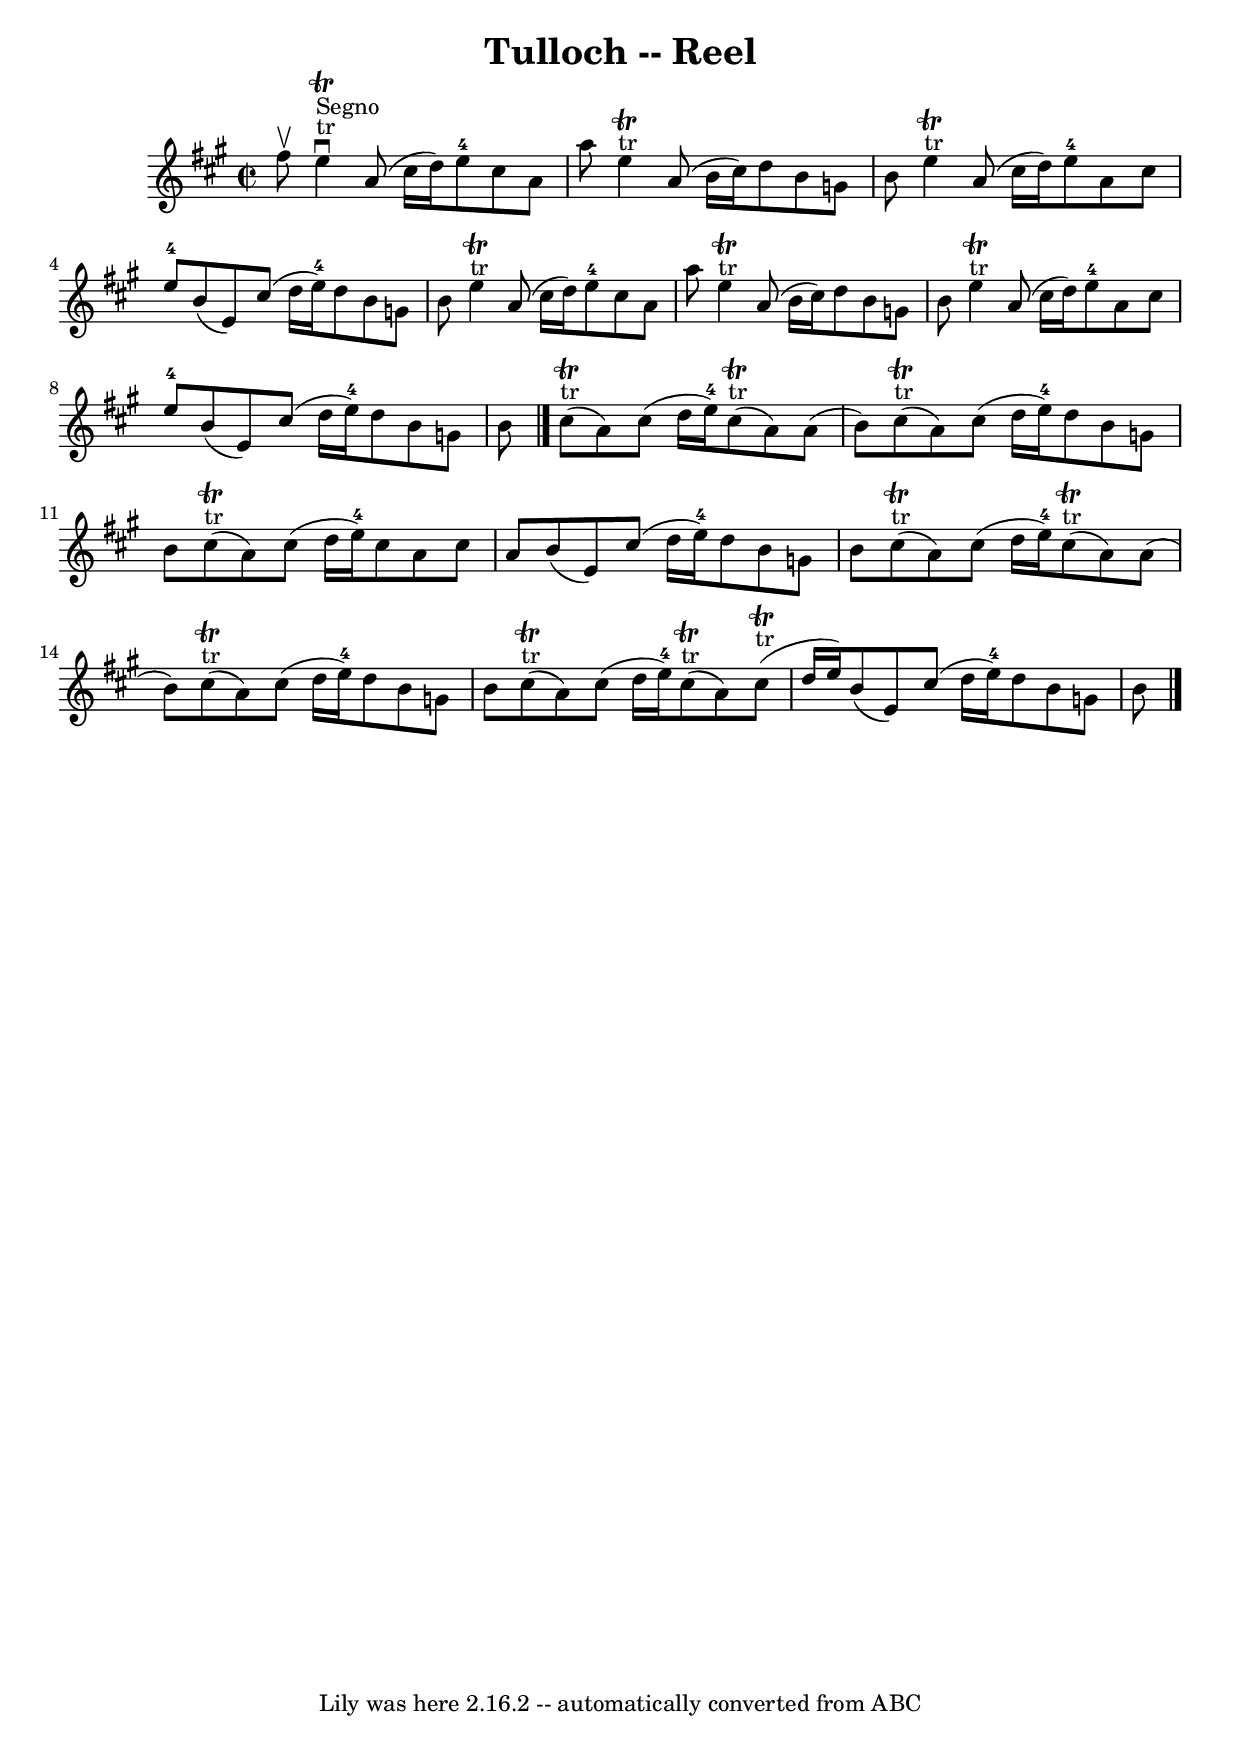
\version "2.16.2"
\include "Mammoth.ily"
\header {
  %% book = "Ryan's Mammoth Collection"
  crossRefNumber = "1"
  footnotes = "\\\\249\\\\the key is A mixolydian but the book shows 3 sharps and\\\\puts each G as neutral"
  origin = "SCOTCH."
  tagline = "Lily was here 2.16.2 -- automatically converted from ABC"
  title = "Tulloch -- Reel"

}
voicedefault =  {


  \override Staff.TimeSignature #'style = #'C
  \time 2/2 
  \key a \major
 fis''8^\upbow   |
  e''4 
  ^"tr"^"Segno"^\downbow^\trill a'8 (cis''16 d''16) e''8-4   
  cis''8 a'8 a''8    |
  e''4^"tr"^\trill a'8 (b'16    
  cis''16) d''8 b'8 g'8 b'8    |
  e''4^"tr"^\trill   
  a'8 (cis''16 d''16) e''8-4 a'8 cis''8 e''8-4   
  |
  b'8 (e'8) cis''8 (d''16 e''16-4) d''8 b'8    
  g'8 b'8    |
  e''4^"tr"^\trill a'8 (cis''16 d''16)   
  e''8-4 cis''8 a'8 a''8    |
  e''4^"tr"^\trill a'8 (
  b'16 cis''16) d''8 b'8 g'8 b'8    |
  e''4 
  ^"tr"^\trill a'8 (cis''16 d''16) e''8-4 a'8 cis''8    
  e''8-4   |
  b'8 (e'8) cis''8 (d''16 e''16-4)   
  d''8 b'8 g'8 b'8    \bar "|." cis''8^"tr"(^\trill a'8)   
  cis''8 (d''16 e''16-4) cis''8^"tr"(^\trill a'8) a'8 (
  b'8)   |
  cis''8^"tr"(^\trill a'8) cis''8 (d''16    
  e''16-4) d''8 b'8 g'8 b'8    |
  cis''8 
  ^"tr"(^\trill a'8) cis''8 (d''16 e''16-4) cis''8 a'8    
  cis''8 a'8    |
  b'8 (e'8) cis''8 (d''16 e''16-4) 
  d''8 b'8 g'8 b'8    |
  cis''8^"tr"(^\trill a'8)  
  cis''8 (d''16 e''16-4) cis''8^"tr"(^\trill a'8) a'8 (
  b'8)   |
  cis''8^"tr"(^\trill a'8) cis''8 (d''16    
  e''16-4) d''8 b'8 g'8 b'8    |
  cis''8 
  ^"tr"(^\trill a'8) cis''8 (d''16 e''16-4) cis''8 
  ^"tr"(^\trill a'8) cis''8^"tr"(^\trill d''16 e''16)   
  |
  b'8 (e'8) cis''8 (d''16 e''16-4) d''8    
  b'8 g'8 b'8      \bar "|."   

}

\score{
  <<

    \context Staff="default"
    {
      \voicedefault 
      
    }

  >>
  \layout {
    
  }
  \midi {
  }

}
